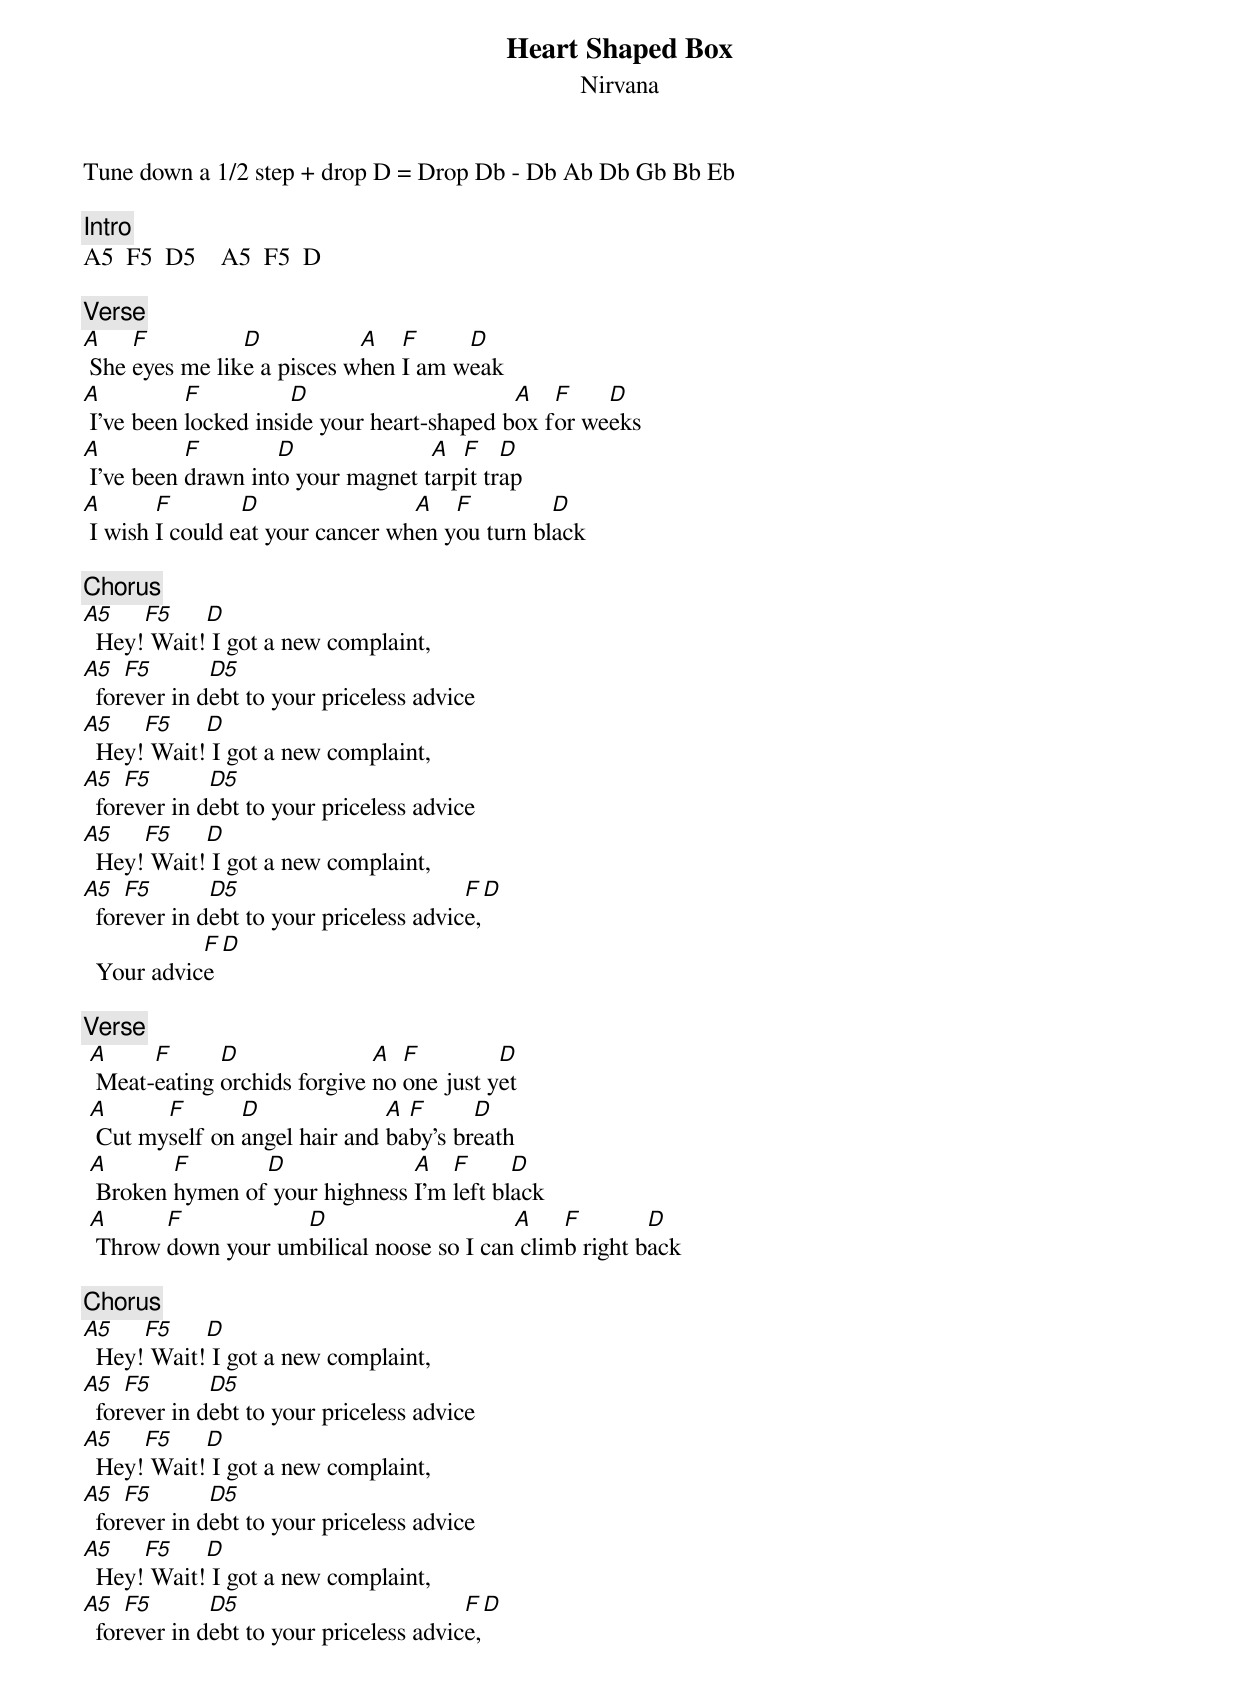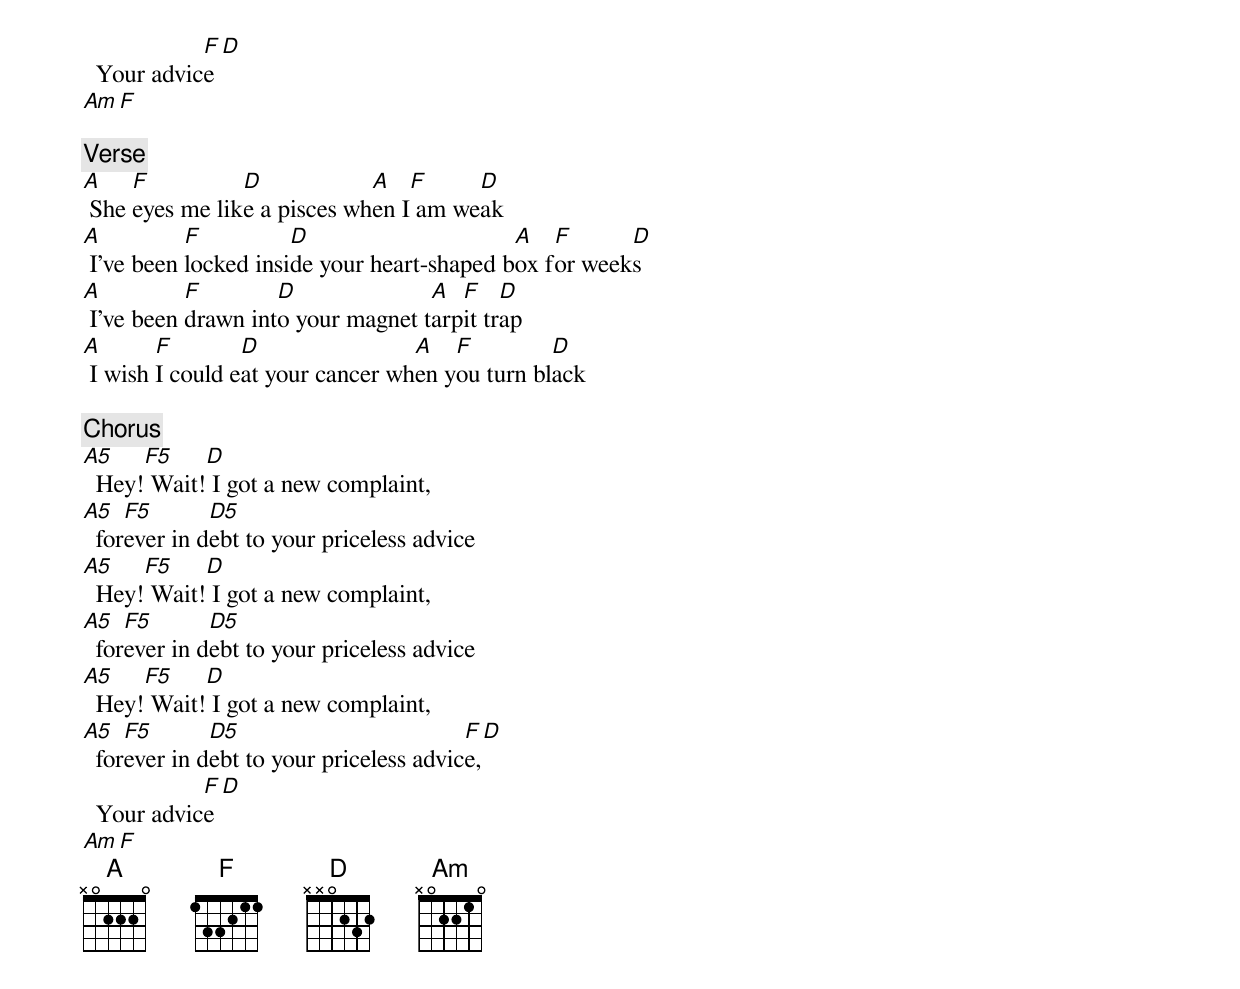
Heart Shaped Box
Nirvana

Tune down a 1/2 step + drop D = Drop Db - Db Ab Db Gb Bb Eb

[Intro]
A5  F5  D5    A5  F5  D

[Verse]
A    F          D           A   F     D
 She eyes me like a pisces when I am weak
A          F          D                     A   F    D
 I've been locked inside your heart-shaped box for weeks
A          F        D              A  F    D
 I've been drawn into your magnet tarpit trap
A       F        D                A   F         D
 I wish I could eat your cancer when you turn black

[Chorus]
A5    F5    D
  Hey! Wait! I got a new complaint,
A5   F5       D5
  forever in debt to your priceless advice
A5    F5    D
  Hey! Wait! I got a new complaint,
A5   F5       D5
  forever in debt to your priceless advice
A5    F5    D
  Hey! Wait! I got a new complaint,
A5   F5       D5                         F  D
  forever in debt to your priceless advice,
            F   D
  Your advice

[Verse]
 A     F      D               A  F         D
  Meat-eating orchids forgive no one just yet
 A      F       D              A F      D
  Cut myself on angel hair and baby's breath
 A       F       D              A   F      D
  Broken hymen of your highness I'm left black
 A      F           D                     A    F        D
  Throw down your umbilical noose so I can climb right back

[Chorus]
A5    F5    D
  Hey! Wait! I got a new complaint,
A5   F5       D5
  forever in debt to your priceless advice
A5    F5    D
  Hey! Wait! I got a new complaint,
A5   F5       D5
  forever in debt to your priceless advice
A5    F5    D
  Hey! Wait! I got a new complaint,
A5   F5       D5                         F  D
  forever in debt to your priceless advice,
            F   D
  Your advice
    Am    F

[Verse]
A    F          D            A   F     D
 She eyes me like a pisces when I am weak
A          F          D                     A   F      D
 I've been locked inside your heart-shaped box for weeks
A          F        D              A  F    D
 I've been drawn into your magnet tarpit trap
A       F        D                A   F         D
 I wish I could eat your cancer when you turn black

[Chorus]
A5    F5    D
  Hey! Wait! I got a new complaint,
A5   F5       D5
  forever in debt to your priceless advice
A5    F5    D
  Hey! Wait! I got a new complaint,
A5   F5       D5
  forever in debt to your priceless advice
A5    F5    D
  Hey! Wait! I got a new complaint,
A5   F5       D5                         F  D
  forever in debt to your priceless advice,
            F   D
  Your advice
    Am    F
